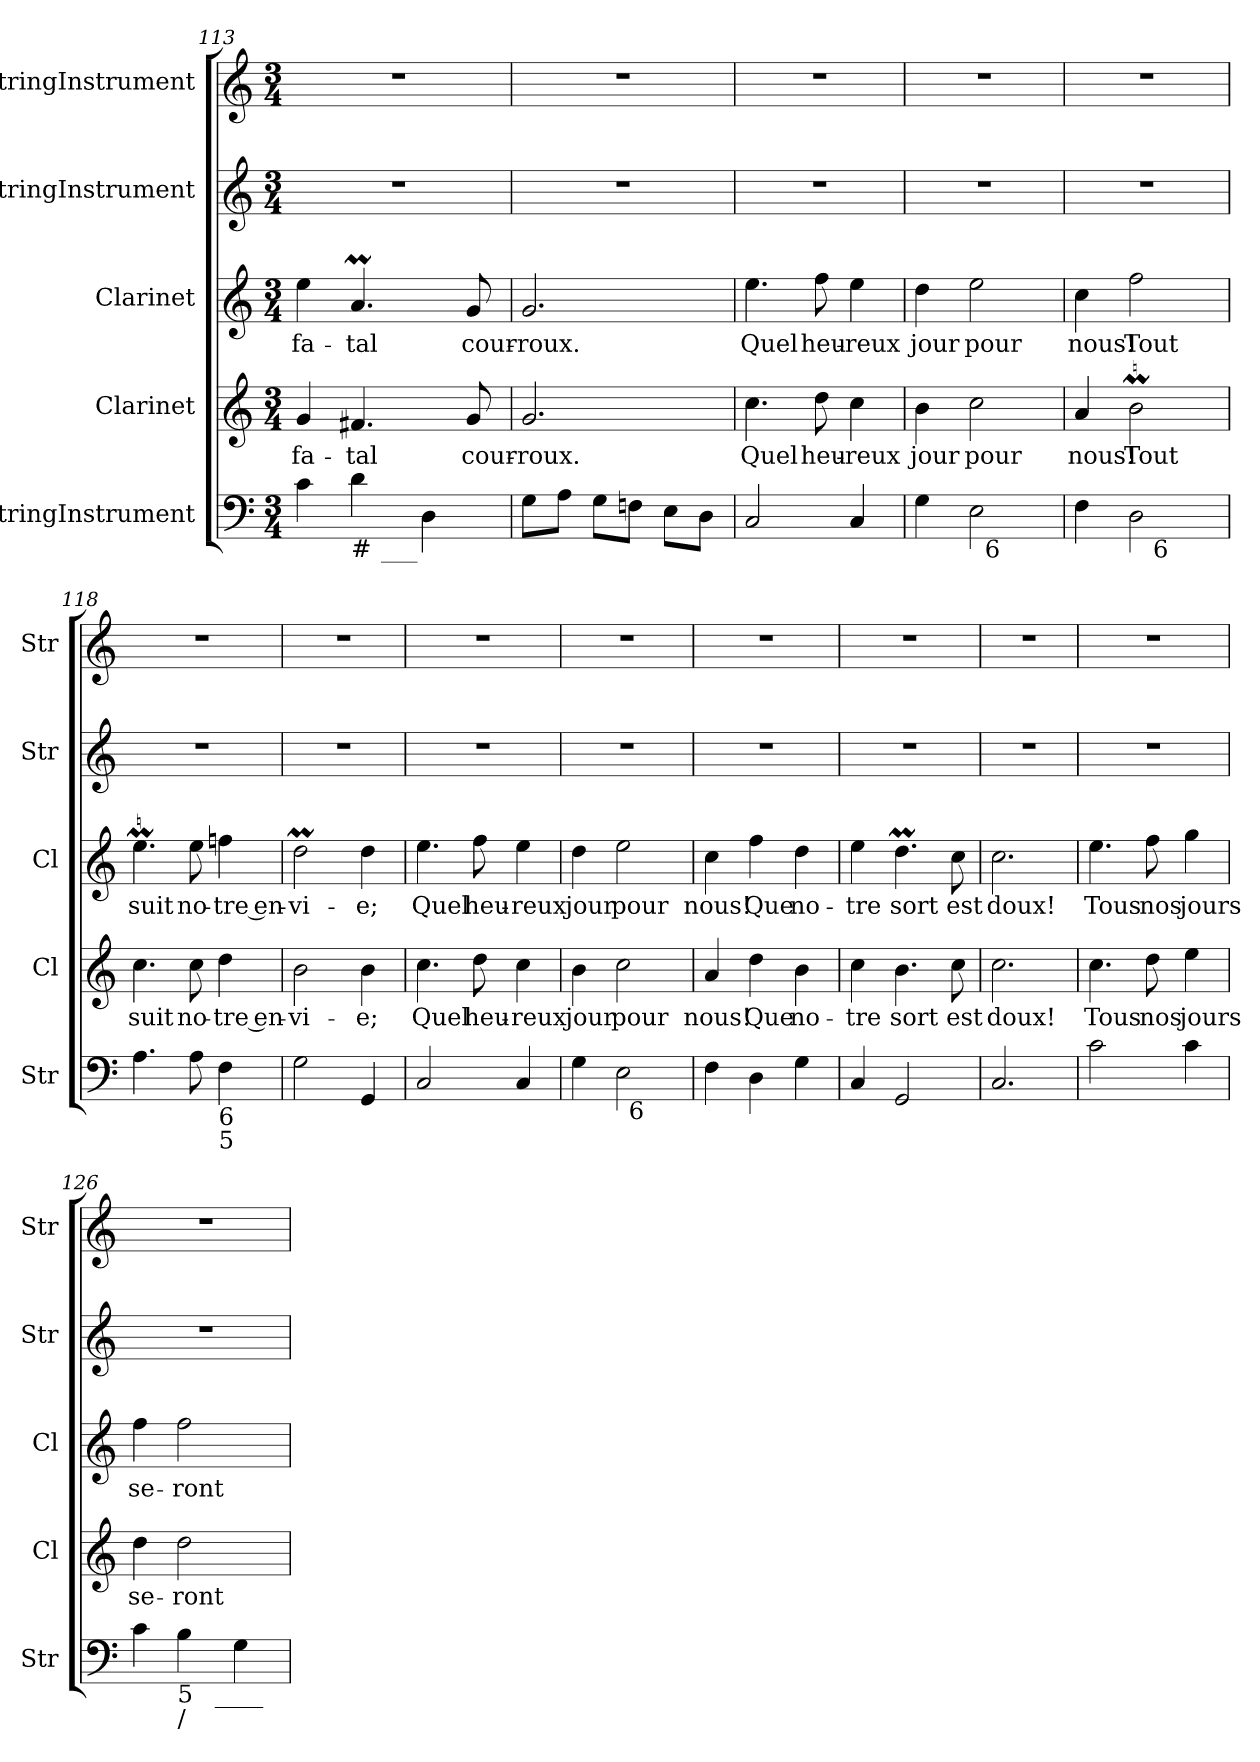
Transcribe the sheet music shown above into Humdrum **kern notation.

**kern	**kern	**text	**kern	**text	**kern	**kern
*part5	*part4	*part4	*part3	*part3	*part2	*part1
*staff5	*staff4	*staff4	*staff3	*staff3	*staff2	*staff1
*I"StringInstrument	*I"Clarinet	*	*I"Clarinet	*	*I"StringInstrument	*I"StringInstrument
*I'Str	*I'Cl	*	*I'Cl	*	*I'Str	*I'Str
*clefF4	*clefG2	*	*clefG2	*	*clefG2	*clefG2
*	*ITrd1c2	*	*ITrd1c2	*	*	*
*k[]	*k[b-e-]	*	*k[b-e-]	*	*k[]	*k[]
*C:	*B-:	*	*B-:	*	*C:	*C:
*M3/4	*M3/4	*	*M3/4	*	*M3/4	*M3/4
=113	=113	=113	=113	=113	=113	=113
!LO:TX:b:t=6\n5	!	!	!	!	!	!
*^	*	*	*	*	*	*
4c\	4ryy	4f/	fa-	4dd\	fa-	2.r	2.r
!LO:TX:b:t=#	!	!	!	!	!	!	!
4d\	16.ryy	4.en/	-tal	4.gM/	-tal	.	.
!	!LO:TX:b:t=___	!	!	!	!	!	!
.	4ryy	.	.	.	.	.	.
4D\	.	.	.	.	.	.	.
.	8ryy	.	.	.	.	.	.
.	.	8f/	cour-	8f/	cour-	.	.
.	32ryy	.	.	.	.	.	.
*v	*v	*	*	*	*	*	*
=114	=114	=114	=114	=114	=114	=114
8G\L	2.f/	-roux.	2.f/	-roux.	2.r	2.r
8A\J	.	.	.	.	.	.
8G\L	.	.	.	.	.	.
8Fn\J	.	.	.	.	.	.
8E\L	.	.	.	.	.	.
8D\J	.	.	.	.	.	.
!!LO:LB:g=z
=115	=115	=115	=115	=115	=115	=115
2C/	4.b-\	Quel	4.dd\	Quel	2.r	2.r
.	8cc\	heu-	8ee-\	heu-	.	.
4C/	4b-\	-reux	4dd\	-reux	.	.
=116	=116	=116	=116	=116	=116	=116
*^	*	*	*	*	*	*
4G\	4ryy	4a\	jour	4cc\	jour	2.r	2.r
2E\	32ryy	2b-\	pour	2dd\	pour	.	.
!	!LO:TX:b:t=6	!	!	!	!	!	!
.	4...ryy	.	.	.	.	.	.
=117	=117	=117	=117	=117	=117	=117	=117
4F\	4ryy	4g/	nous!	4b-\	nous!	2.r	2.r
2D\	16ryy	2aM\	Tout	2ee-\	Tout	.	.
!	!LO:TX:b:t=6	!	!	!	!	!	!
.	4..ryy	.	.	.	.	.	.
*v	*v	*	*	*	*	*	*
=118	=118	=118	=118	=118	=118	=118
4.A\	4.b-\	suit	4.ddM\	suit	2.r	2.r
8A\	8b-\	no-	8dd\	no-	.	.
!LO:TX:b:t=6\n5	!	!	!	!	!	!
4F\	4cc\	-tre en-	4ee-\	-tre en-	.	.
=119	=119	=119	=119	=119	=119	=119
2G\	2a\	-vi-	2ccM\	-vi-	2.r	2.r
4GG/	4a\	-e;	4cc\	-e;	.	.
=120	=120	=120	=120	=120	=120	=120
2C/	4.b-\	Quel	4.dd\	Quel	2.r	2.r
.	8cc\	heu-	8ee-\	heu-	.	.
4C/	4b-\	-reux	4dd\	-reux	.	.
=121	=121	=121	=121	=121	=121	=121
*^	*	*	*	*	*	*
4G\	4ryy	4a\	jour	4cc\	jour	2.r	2.r
2E\	32ryy	2b-\	pour	2dd\	pour	.	.
!	!LO:TX:b:t=6	!	!	!	!	!	!
.	4...ryy	.	.	.	.	.	.
*v	*v	*	*	*	*	*	*
!!LO:PB:g=z
=122	=122	=122	=122	=122	=122	=122
4F\	4g/	nous!	4b-\	nous!	2.r	2.r
4D\	4cc\	Que	4ee-\	Que	.	.
4G\	4a\	no-	4cc\	no-	.	.
=123	=123	=123	=123	=123	=123	=123
4C/	4b-\	-tre	4dd\	-tre	2.r	2.r
2GG/	4.a\	sort	4.ccM\	sort	.	.
.	8b-\	est	8b-\	est	.	.
=124	=124	=124	=124	=124	=124	=124
2.C/	2.b-\	doux!	2.b-\	doux!	2.r	2.r
=125	=125	=125	=125	=125	=125	=125
2c\	4.b-\	Tous	4.dd\	Tous	2.r	2.r
.	8cc\	nos	8ee-\	nos	.	.
4c\	4dd\	jours	4ff\	jours	.	.
=126	=126	=126	=126	=126	=126	=126
!LO:TX:b:t=4\n2	!	!	!	!	!	!
*^	*	*	*	*	*	*
4c\	4..ryy	4cc\	se-	4ee-\	se-	2.r	2.r
!LO:TX:b:t=5	!	!	!	!	!	!	!
!LO:TX:b:t=/	!	!	!	!	!	!	!
4B\	.	2cc\	-ront	2ee-\	-ront	.	.
!	!LO:TX:b:t=____	!	!	!	!	!	!
.	4ryy	.	.	.	.	.	.
4G\	.	.	.	.	.	.	.
.	16ryy	.	.	.	.	.	.
*v	*v	*	*	*	*	*	*
=	=	=	=	=	=	=
*-	*-	*-	*-	*-	*-	*-
